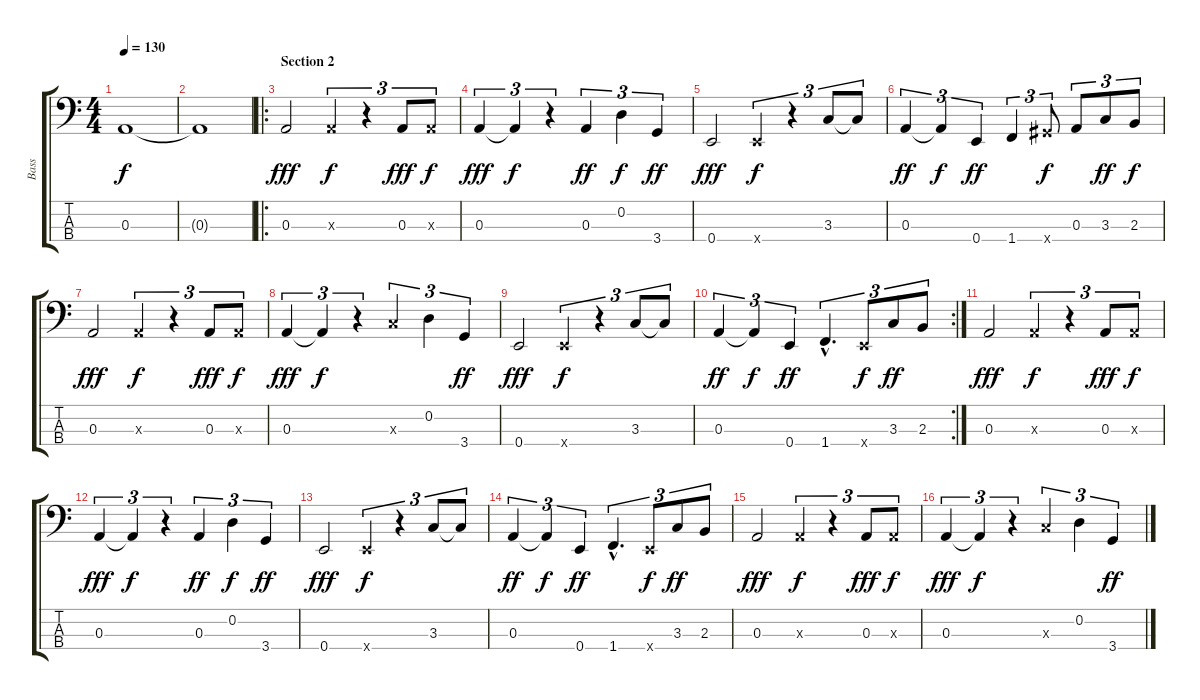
\track ("Bass" "Bass") {instrument fretlessbass}
\staff {score tabs}
\tuning (G2 D2 A1 E1) {hide}
\ts (4 4)
\tempo 130
\clef f4
\ks c
0.3.1{dy f} |
0.3{t}.1 |
\ro
\section ("" "Section 2")
0.3.2{dy fff} 0.3{x}.4{tu (3 2) dy f} r.4{tu (3 2)} 0.3.8{tu (3 2) dy fff} 0.3{x}.8{tu (3 2) dy f} |
0.3.4{tu (3 2) dy fff} 0.3{t}.4{tu (3 2) dy f} r.4{tu (3 2)} 0.3.4{tu (3 2) dy ff} 0.2.4{tu (3 2) dy f} 3.4.4{tu (3 2) dy ff} |
0.4.2{dy fff} 0.4{x}.4{tu (3 2) dy f} r.4{tu (3 2)} 3.3.8{tu (3 2)} 3.3{t}.8{tu (3 2)} |
0.3.4{tu (3 2) dy ff} 0.3{t}.4{tu (3 2) dy f} 0.4.4{tu (3 2) dy ff} 1.4.4{tu (3 2)} 4.4{x}.8{tu (3 2) dy f} 0.3.8{tu (3 2)} 3.3.8{tu (3 2) dy ff} 2.3.8{tu (3 2) dy f} |
0.3.2{dy fff} 0.3{x}.4{tu (3 2) dy f} r.4{tu (3 2)} 0.3.8{tu (3 2) dy fff} 0.3{x}.8{tu (3 2) dy f} |
0.3.4{tu (3 2) dy fff} 0.3{t}.4{tu (3 2) dy f} r.4{tu (3 2)} 3.3{x}.4{tu (3 2)} 0.2.4{tu (3 2)} 3.4.4{tu (3 2) dy ff} |
0.4.2{dy fff} 0.4{x}.4{tu (3 2) dy f} r.4{tu (3 2)} 3.3.8{tu (3 2)} 3.3{t}.8{tu (3 2)} |
\rc 2
0.3.4{tu (3 2) dy ff} 0.3{t}.4{tu (3 2) dy f} 0.4.4{tu (3 2) dy ff} 1.4{hac}.4{d tu (3 2)} 0.4{x}.8{tu (3 2) dy f} 3.3.8{tu (3 2) dy ff} 2.3.8{tu (3 2)} |
0.3.2{dy fff} 0.3{x}.4{tu (3 2) dy f} r.4{tu (3 2)} 0.3.8{tu (3 2) dy fff} 0.3{x}.8{tu (3 2) dy f} |
0.3.4{tu (3 2) dy fff} 0.3{t}.4{tu (3 2) dy f} r.4{tu (3 2)} 0.3.4{tu (3 2) dy ff} 0.2.4{tu (3 2) dy f} 3.4.4{tu (3 2) dy ff} |
0.4.2{dy fff} 0.4{x}.4{tu (3 2) dy f} r.4{tu (3 2)} 3.3.8{tu (3 2)} 3.3{t}.8{tu (3 2)} |
0.3.4{tu (3 2) dy ff} 0.3{t}.4{tu (3 2) dy f} 0.4.4{tu (3 2) dy ff} 1.4{hac}.4{d tu (3 2)} 0.4{x}.8{tu (3 2) dy f} 3.3.8{tu (3 2) dy ff} 2.3.8{tu (3 2)} |
0.3.2{dy fff} 0.3{x}.4{tu (3 2) dy f} r.4{tu (3 2)} 0.3.8{tu (3 2) dy fff} 0.3{x}.8{tu (3 2) dy f} |
0.3.4{tu (3 2) dy fff} 0.3{t}.4{tu (3 2) dy f} r.4{tu (3 2)} 3.3{x}.4{tu (3 2)} 0.2.4{tu (3 2)} 3.4.4{tu (3 2) dy ff}
